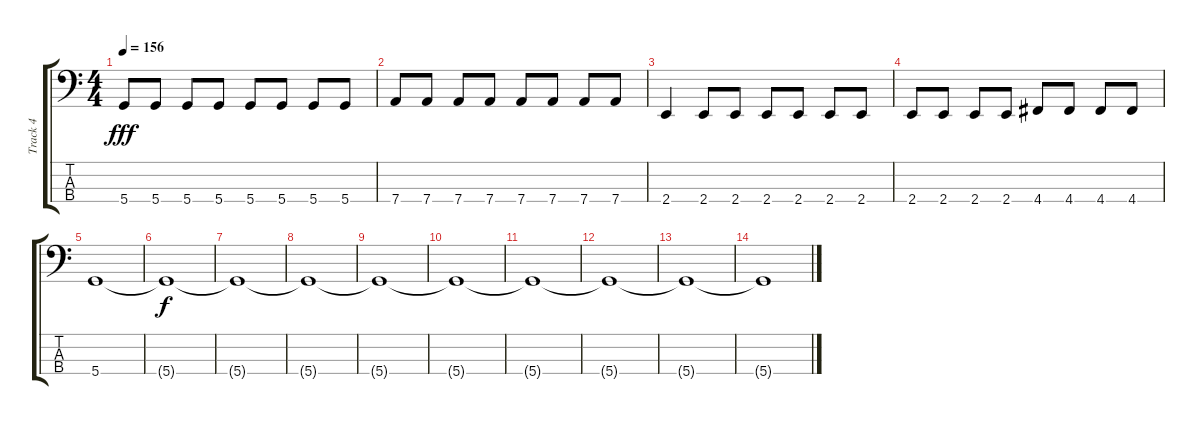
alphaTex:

\track ("Track 4" "Track 4") {instrument electricbassfinger}
\staff {score tabs}
\tuning (G2 D2 A1 D1) {hide}
\ts (4 4)
\tempo 156
\clef f4
\ks c
5.4.8{dy fff} 5.4.8 5.4.8 5.4.8 5.4.8 5.4.8 5.4.8 5.4.8 |
7.4.8 7.4.8 7.4.8 7.4.8 7.4.8 7.4.8 7.4.8 7.4.8 |
2.4.4 2.4.8 2.4.8 2.4.8 2.4.8 2.4.8 2.4.8 |
2.4.8 2.4.8 2.4.8 2.4.8 4.4.8 4.4.8 4.4.8 4.4.8 |
5.4.1 |
5.4{t}.1{dy f} |
5.4{t}.1 |
5.4{t}.1 |
5.4{t}.1 |
5.4{t}.1 |
5.4{t}.1 |
5.4{t}.1 |
5.4{t}.1 |
5.4{t}.1{volume 0}
